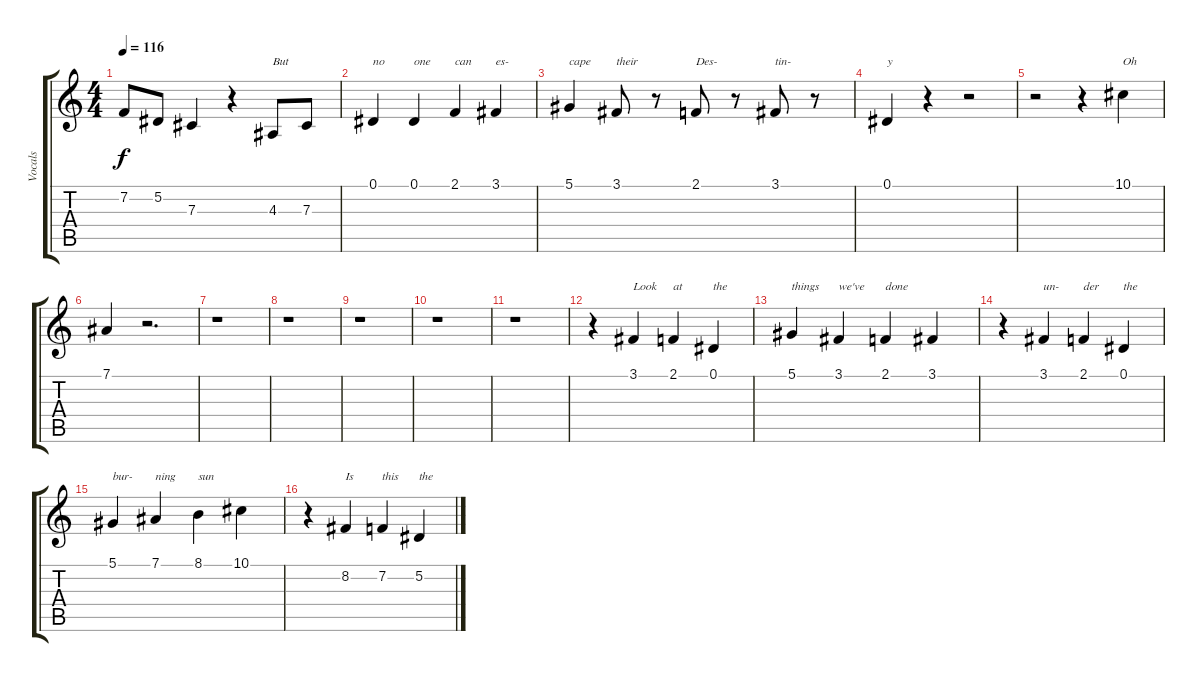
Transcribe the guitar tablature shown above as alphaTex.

\track ("Vocals" "Vocals") {instrument synthvoice}
\staff {score tabs}
\tuning (Eb4 Bb3 Gb3 Db3 Ab2 Eb2) {hide}
\ts (4 4)
\tempo 116
\clef g2
\ks c
7.2.8{dy f} 5.2.8 7.3.4 r.4 4.3.8{txt "But"} 7.3.8 |
0.1.4{txt "no"} 0.1.4{txt "one"} 2.1.4{txt "can"} 3.1.4{txt "es-"} |
5.1.4{txt "cape"} 3.1.8{txt "their"} r.8 2.1.8{txt "Des-"} r.8 3.1.8{txt "tin-"} r.8 |
0.1.4{txt "y"} r.4 r.2 |
r.2 r.4 10.1.4{txt "Oh"} |
7.1.4 r.2{d} |
r.1 |
r.1 |
r.1 |
r.1 |
r.1 |
r.4 3.1.4{txt "Look"} 2.1.4{txt "at"} 0.1.4{txt "the"} |
5.1.4{txt "things"} 3.1.4{txt "we've"} 2.1.4{txt "done"} 3.1.4 |
r.4 3.1.4{txt "un-"} 2.1.4{txt "der"} 0.1.4{txt "the"} |
5.1.4{txt "bur-"} 7.1.4{txt "ning"} 8.1.4{txt "sun"} 10.1.4 |
r.4 8.2.4{txt "Is"} 7.2.4{txt "this"} 5.2.4{txt "the"}
